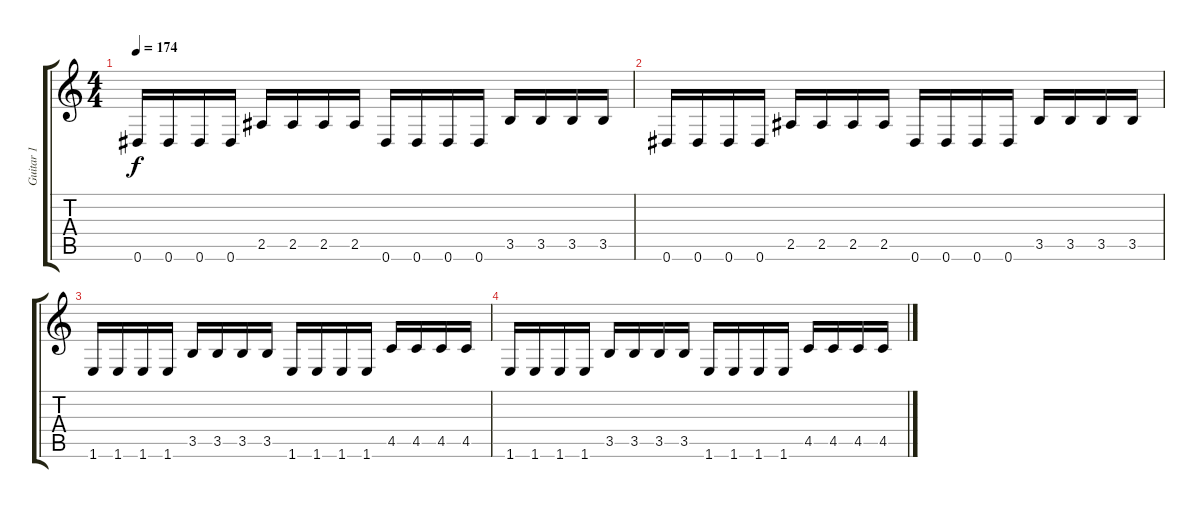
\track ("Guitar 1" "Guitar 1") {instrument distortionguitar}
\staff {score tabs}
\tuning (Eb4 Bb3 Gb3 Db3 Ab2 Eb2) {hide}
\ts (4 4)
\tempo 174
\clef g2
\ks c
0.6.16{dy f} 0.6.16 0.6.16 0.6.16 2.5.16 2.5.16 2.5.16 2.5.16 0.6.16 0.6.16 0.6.16 0.6.16 3.5.16 3.5.16 3.5.16 3.5.16 |
0.6.16 0.6.16 0.6.16 0.6.16 2.5.16 2.5.16 2.5.16 2.5.16 0.6.16 0.6.16 0.6.16 0.6.16 3.5.16 3.5.16 3.5.16 3.5.16 |
1.6.16 1.6.16 1.6.16 1.6.16 3.5.16 3.5.16 3.5.16 3.5.16 1.6.16 1.6.16 1.6.16 1.6.16 4.5.16 4.5.16 4.5.16 4.5.16 |
1.6.16 1.6.16 1.6.16 1.6.16 3.5.16 3.5.16 3.5.16 3.5.16 1.6.16 1.6.16 1.6.16 1.6.16 4.5.16 4.5.16 4.5.16 4.5.16
